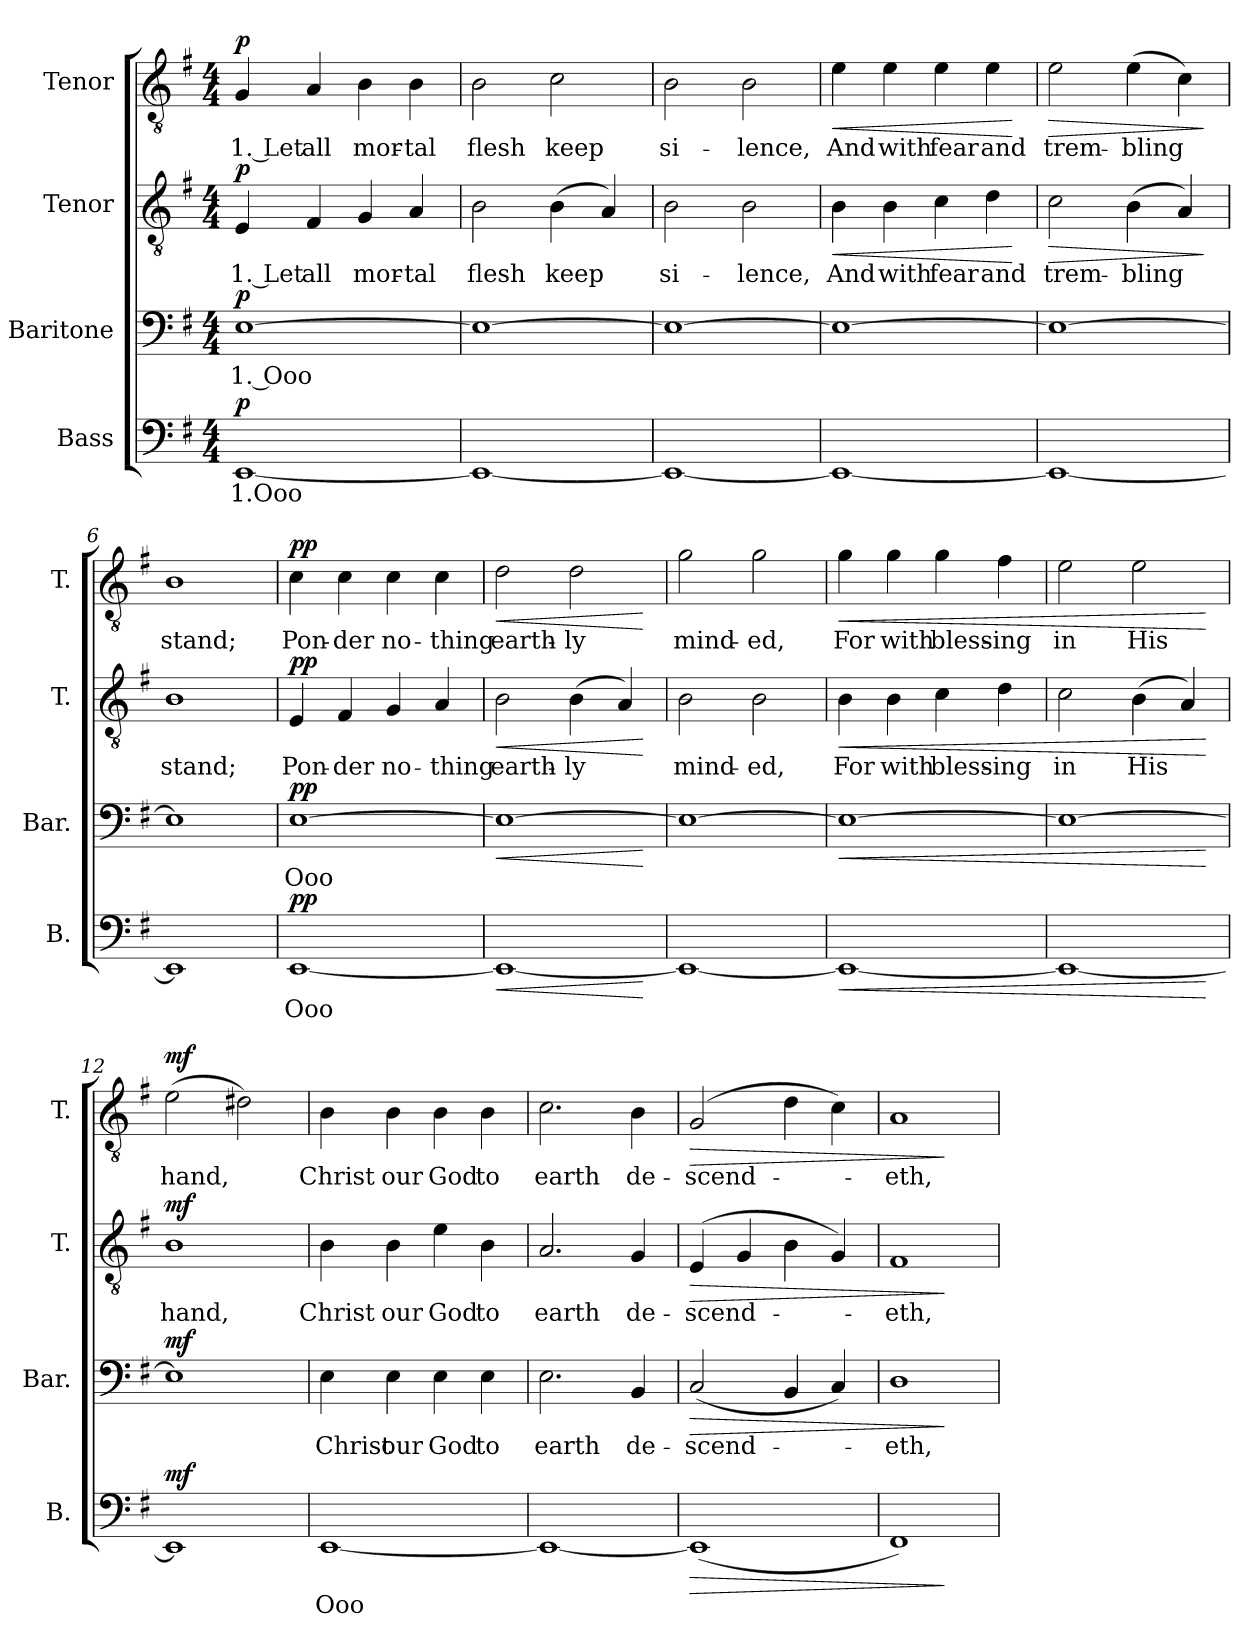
**kern	**text	**dynam	**kern	**text	**dynam	**kern	**text	**dynam	**kern	**text	**dynam
*part4	*part4	*part4	*part3	*part3	*part3	*part2	*part2	*part2	*part1	*part1	*part1
*staff4	*staff4	*staff4	*staff3	*staff3	*staff3	*staff2	*staff2	*staff2	*staff1	*staff1	*staff1
*I"Bass	*	*	*I"Baritone	*	*	*I"Tenor	*	*	*I"Tenor	*	*
*I'B.	*	*	*I'Bar.	*	*	*I'T.	*	*	*I'T.	*	*
*clefF4	*	*	*clefF4	*	*	*clefGv2	*	*	*clefGv2	*	*
*k[f#]	*	*	*k[f#]	*	*	*k[f#]	*	*	*k[f#]	*	*
*M4/4	*	*	*M4/4	*	*	*M4/4	*	*	*M4/4	*	*
*MM100	*	*	*MM100	*	*	*MM100	*	*	*MM100	*	*
=1	=1	=1	=1	=1	=1	=1	=1	=1	=1	=1	=1
!	!LO:LY:b	!LO:DY:a	!	!LO:LY:b	!LO:DY:a	!	!LO:LY:b	!LO:DY:a	!	!LO:LY:b	!LO:DY:a
[1EE	1.Ooo	p	[1E	1. Ooo	p	4E/	1. Let	p	4G/	1. Let	p
!	!	!	!	!	!	!	!LO:LY:b	!	!	!LO:LY:b	!
.	.	.	.	.	.	4F#/	all	.	4A/	all	.
!	!	!	!	!	!	!	!LO:LY:b	!	!	!LO:LY:b	!
.	.	.	.	.	.	4G/	mor-	.	4B\	mor-	.
!	!	!	!	!	!	!	!LO:LY:b	!	!	!LO:LY:b	!
.	.	.	.	.	.	4A/	-tal	.	4B\	-tal	.
=2	=2	=2	=2	=2	=2	=2	=2	=2	=2	=2	=2
!	!	!	!	!	!	!	!LO:LY:b	!	!	!LO:LY:b	!
1EE_	.	.	1E_	.	.	2B\	flesh	.	2B\	flesh	.
!	!	!	!	!	!	!	!LO:LY:b	!	!	!LO:LY:b	!
.	.	.	.	.	.	(>4B\	keep	.	2c\	keep	.
.	.	.	.	.	.	4A/)	.	.	.	.	.
=3	=3	=3	=3	=3	=3	=3	=3	=3	=3	=3	=3
!	!	!	!	!	!	!	!LO:LY:b	!	!	!LO:LY:b	!
1EE_	.	.	1E_	.	.	2B\	si-	.	2B\	si-	.
!	!	!	!	!	!	!	!LO:LY:b	!	!	!LO:LY:b	!
.	.	.	.	.	.	2B\	-lence,	.	2B\	-lence,	.
=4	=4	=4	=4	=4	=4	=4	=4	=4	=4	=4	=4
!	!	!	!	!	!	!	!LO:LY:b	!LO:HP:b	!	!LO:LY:b	!LO:HP:b
1EE_	.	.	1E_	.	.	4B\	And	<	4e\	And	<
!	!	!	!	!	!	!	!LO:LY:b	!	!	!LO:LY:b	!
.	.	.	.	.	.	4B\	with	.	4e\	with	.
!	!	!	!	!	!	!	!LO:LY:b	!	!	!LO:LY:b	!
.	.	.	.	.	.	4c\	fear	.	4e\	fear	.
!	!	!	!	!	!	!	!LO:LY:b	!	!	!LO:LY:b	!
.	.	.	.	.	.	4d\	and	.	4e\	and	.
.	.	.	.	.	.	.	.	[	.	.	[
!!LO:LB:g=z
=5	=5	=5	=5	=5	=5	=5	=5	=5	=5	=5	=5
!	!	!	!	!	!	!	!LO:LY:b	!LO:HP:b	!	!LO:LY:b	!LO:HP:b
1EE_	.	.	1E_	.	.	2c\	trem-	>	2e\	trem-	>
!	!	!	!	!	!	!	!LO:LY:b	!	!	!LO:LY:b	!
.	.	.	.	.	.	(>4B\	-bling	.	(>4e\	-bling	.
.	.	.	.	.	.	4A/)	.	.	4c\)	.	.
.	.	.	.	.	.	.	.	]	.	.	]
=6	=6	=6	=6	=6	=6	=6	=6	=6	=6	=6	=6
!	!	!	!	!	!	!	!LO:LY:b	!	!	!LO:LY:b	!
1EE]	.	.	1E]	.	.	1B	stand;	.	1B	stand;	.
=7	=7	=7	=7	=7	=7	=7	=7	=7	=7	=7	=7
!	!LO:LY:b	!LO:DY:a	!	!LO:LY:b	!LO:DY:a	!	!LO:LY:b	!LO:DY:a	!	!LO:LY:b	!LO:DY:a
[1EE	Ooo	pp	[1E	Ooo	pp	4E/	Pon-	pp	4c\	Pon-	pp
!	!	!	!	!	!	!	!LO:LY:b	!	!	!LO:LY:b	!
.	.	.	.	.	.	4F#/	-der	.	4c\	-der	.
!	!	!	!	!	!	!	!LO:LY:b	!	!	!LO:LY:b	!
.	.	.	.	.	.	4G/	no-	.	4c\	no-	.
!	!	!	!	!	!	!	!LO:LY:b	!	!	!LO:LY:b	!
.	.	.	.	.	.	4A/	-thing	.	4c\	-thing	.
=8	=8	=8	=8	=8	=8	=8	=8	=8	=8	=8	=8
!	!	!LO:HP:b	!	!	!LO:HP:b	!	!LO:LY:b	!LO:HP:b	!	!LO:LY:b	!LO:HP:b
1EE_	.	<	1E_	.	<	2B\	earth-	<	2d\	earth-	<
!	!	!	!	!	!	!	!LO:LY:b	!	!	!LO:LY:b	!
.	.	.	.	.	.	(>4B\	-ly	.	2d\	-ly	.
.	.	.	.	.	.	4A/)	.	.	.	.	.
.	.	[	.	.	[	.	.	[	.	.	[
=9	=9	=9	=9	=9	=9	=9	=9	=9	=9	=9	=9
!	!	!	!	!	!	!	!LO:LY:b	!	!	!LO:LY:b	!
1EE_	.	.	1E_	.	.	2B\	mind-	.	2g\	mind-	.
!	!	!	!	!	!	!	!LO:LY:b	!	!	!LO:LY:b	!
.	.	.	.	.	.	2B\	-ed,	.	2g\	-ed,	.
!!LO:LB:g=z
=10	=10	=10	=10	=10	=10	=10	=10	=10	=10	=10	=10
!	!	!LO:HP:b	!	!	!LO:HP:b	!	!LO:LY:b	!LO:HP:b	!	!LO:LY:b	!LO:HP:b
1EE_	.	<	1E_	.	<	4B\	For	<	4g\	For	<
!	!	!	!	!	!	!	!LO:LY:b	!	!	!LO:LY:b	!
.	.	.	.	.	.	4B\	with	.	4g\	with	.
!	!	!	!	!	!	!	!LO:LY:b	!	!	!LO:LY:b	!
.	.	.	.	.	.	4c\	bless-	.	4g\	bless-	.
!	!	!	!	!	!	!	!LO:LY:b	!	!	!LO:LY:b	!
.	.	.	.	.	.	4d\	-ing	.	4f#\	-ing	.
=11	=11	=11	=11	=11	=11	=11	=11	=11	=11	=11	=11
!	!	!	!	!	!	!	!LO:LY:b	!	!	!LO:LY:b	!
1EE_	.	.	1E_	.	.	2c\	in	.	2e\	in	.
!	!	!	!	!	!	!	!LO:LY:b	!	!	!LO:LY:b	!
.	.	.	.	.	.	(>4B\	His	.	2e\	His	.
.	.	.	.	.	.	4A/)	.	.	.	.	.
.	.	[	.	.	[	.	.	[	.	.	[
=12	=12	=12	=12	=12	=12	=12	=12	=12	=12	=12	=12
!	!	!LO:DY:a	!	!	!LO:DY:a	!	!LO:LY:b	!LO:DY:a	!	!LO:LY:b	!LO:DY:a
1EE]	.	mf	1E]	.	mf	1B	hand,	mf	(>2e\	hand,	mf
.	.	.	.	.	.	.	.	.	2d#X\)	.	.
=13	=13	=13	=13	=13	=13	=13	=13	=13	=13	=13	=13
!	!LO:LY:b	!	!	!LO:LY:b	!	!	!LO:LY:b	!	!	!LO:LY:b	!
[1EE	Ooo	.	4E\	Christ	.	4B\	Christ	.	4B\	Christ	.
!	!	!	!	!LO:LY:b	!	!	!LO:LY:b	!	!	!LO:LY:b	!
.	.	.	4E\	our	.	4B\	our	.	4B\	our	.
!	!	!	!	!LO:LY:b	!	!	!LO:LY:b	!	!	!LO:LY:b	!
.	.	.	4E\	God	.	4e\	God	.	4B\	God	.
!	!	!	!	!LO:LY:b	!	!	!LO:LY:b	!	!	!LO:LY:b	!
.	.	.	4E\	to	.	4B\	to	.	4B\	to	.
=14	=14	=14	=14	=14	=14	=14	=14	=14	=14	=14	=14
!	!	!	!	!LO:LY:b	!	!	!LO:LY:b	!	!	!LO:LY:b	!
1EE_	.	.	2.E\	earth	.	2.A/	earth	.	2.c\	earth	.
!	!	!	!	!LO:LY:b	!	!	!LO:LY:b	!	!	!LO:LY:b	!
.	.	.	4BB/	de-	.	4G/	de-	.	4B\	de-	.
!!LO:PB:g=z
=15	=15	=15	=15	=15	=15	=15	=15	=15	=15	=15	=15
!	!	!LO:HP:b	!	!LO:LY:b	!LO:HP:b	!	!LO:LY:b	!LO:HP:b	!	!LO:LY:b	!LO:HP:b
(<1EE]	.	>	(<2C/	-scend-	>	(>4E/	-scend-	>	(>2G/	-scend-	>
.	.	.	.	.	.	4G/	.	.	.	.	.
.	.	.	4BB/	.	.	4B\	.	.	4d\	.	.
.	.	.	4C/)	.	.	4G/)	.	.	4c\)	.	.
=16	=16	=16	=16	=16	=16	=16	=16	=16	=16	=16	=16
!	!	!	!	!LO:LY:b	!	!	!LO:LY:b	!	!	!LO:LY:b	!
1FF#)	.	.	1D	-eth,	.	1F#	-eth,	.	1A	-eth,	.
.	.	]	.	.	]	.	.	]	.	.	]
=	=	=	=	=	=	=	=	=	=	=	=
*-	*-	*-	*-	*-	*-	*-	*-	*-	*-	*-	*-
